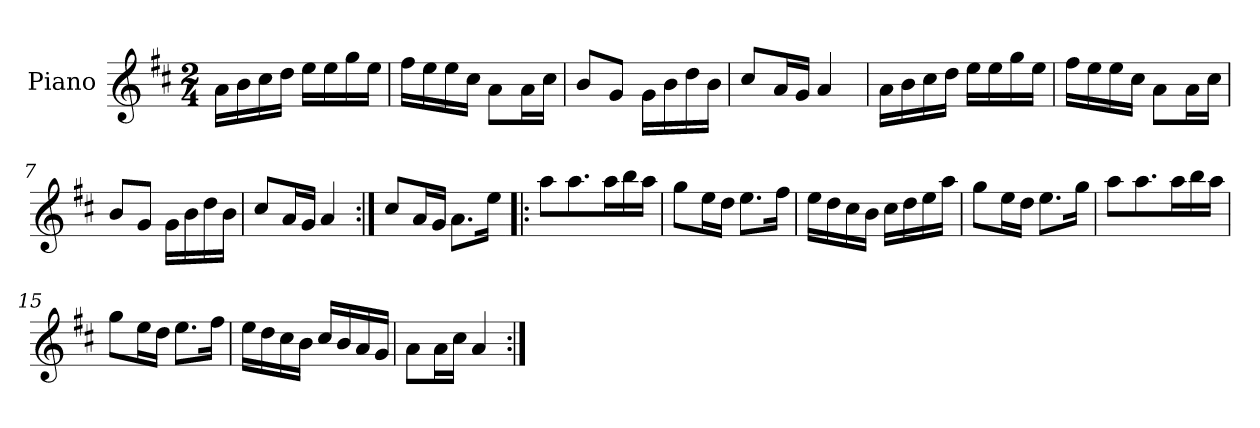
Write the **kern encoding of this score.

**kern
*part1
*staff1
*I"Piano
*I'Pno.
*clefG2
*k[f#c#]
*M2/4
=1
16a\LL
16b\
16cc#\
16dd\JJ
16ee\LL
16ee\
16gg\
16ee\JJ
=2
16ff#\LL
16ee\
16ee\
16cc#\JJ
8a\L
16a\L
16cc#\JJ
=3
8b/L
8g/J
16g\LL
16b\
16dd\
16b\JJ
=4
8cc#/L
16a/L
16g/JJ
4a/
!!LO:LB:g=z
=5
16a\LL
16b\
16cc#\
16dd\JJ
16ee\LL
16ee\
16gg\
16ee\JJ
=6
16ff#\LL
16ee\
16ee\
16cc#\JJ
8a\L
16a\L
16cc#\JJ
=7
8b/L
8g/J
16g\LL
16b\
16dd\
16b\JJ
=8
8cc#/L
16a/L
16g/JJ
4a/
=9:|!
8cc#/L
16a/L
16g/JJ
8.a\L
16ee\Jk
!!LO:LB:g=z
=10!|:
8aa\L
8.aa\
16aa\L
16bb\
16aa\JJ
=11
8gg\L
16ee\L
16dd\JJ
8.ee\L
16ff#\Jk
=12
16ee\LL
16dd\
16cc#\
16b\JJ
16cc#\LL
16dd\
16ee\
16aa\JJ
=13
8gg\L
16ee\L
16dd\JJ
8.ee\L
16gg\Jk
!!LO:LB:g=z
=14
8aa\L
8.aa\
16aa\L
16bb\
16aa\JJ
=15
8gg\L
16ee\L
16dd\JJ
8.ee\L
16ff#\Jk
=16
16ee\LL
16dd\
16cc#\
16b\JJ
16cc#/LL
16b/
16a/
16g/JJ
=17
8a\L
16a\L
16cc#\JJ
4a/
=:|!
*-
